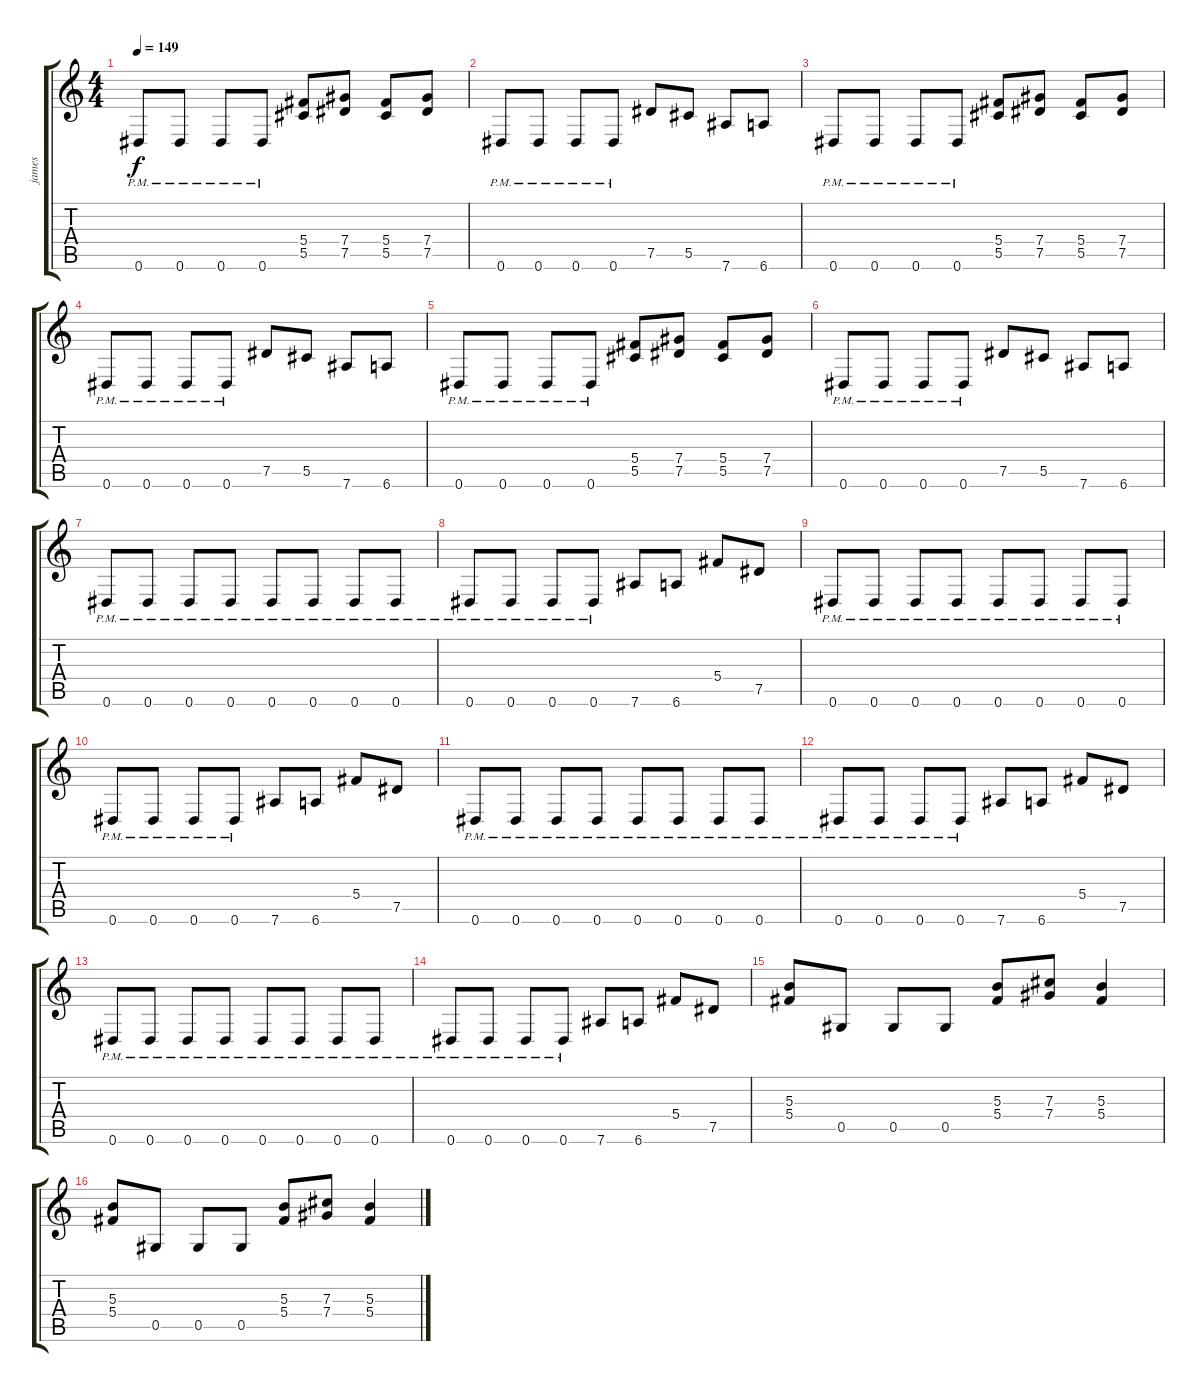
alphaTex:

\track ("james" "james") {instrument distortionguitar}
\staff {score tabs}
\tuning (Eb4 Bb3 Gb3 Db3 Ab2 Eb2) {hide}
\ts (4 4)
\tempo 149
\clef g2
\ks c
0.6{pm}.8{dy f} 0.6{pm}.8 0.6{pm}.8 0.6{pm}.8 (5.4 5.5).8 (7.4 7.5).8 (5.4 5.5).8 (7.4 7.5).8 |
0.6{pm}.8 0.6{pm}.8 0.6{pm}.8 0.6{pm}.8 7.5.8 5.5.8 7.6.8 6.6.8 |
0.6{pm}.8 0.6{pm}.8 0.6{pm}.8 0.6{pm}.8 (5.4 5.5).8 (7.4 7.5).8 (5.4 5.5).8 (7.4 7.5).8 |
0.6{pm}.8 0.6{pm}.8 0.6{pm}.8 0.6{pm}.8 7.5.8 5.5.8 7.6.8 6.6.8 |
0.6{pm}.8 0.6{pm}.8 0.6{pm}.8 0.6{pm}.8 (5.4 5.5).8 (7.4 7.5).8 (5.4 5.5).8 (7.4 7.5).8 |
0.6{pm}.8 0.6{pm}.8 0.6{pm}.8 0.6{pm}.8 7.5.8 5.5.8 7.6.8 6.6.8 |
0.6{pm}.8 0.6{pm}.8 0.6{pm}.8 0.6{pm}.8 0.6{pm}.8 0.6{pm}.8 0.6{pm}.8 0.6{pm}.8 |
0.6{pm}.8 0.6{pm}.8 0.6{pm}.8 0.6{pm}.8 7.6.8 6.6.8 5.4.8 7.5.8 |
0.6{pm}.8 0.6{pm}.8 0.6{pm}.8 0.6{pm}.8 0.6{pm}.8 0.6{pm}.8 0.6{pm}.8 0.6{pm}.8 |
0.6{pm}.8 0.6{pm}.8 0.6{pm}.8 0.6{pm}.8 7.6.8 6.6.8 5.4.8 7.5.8 |
0.6{pm}.8 0.6{pm}.8 0.6{pm}.8 0.6{pm}.8 0.6{pm}.8 0.6{pm}.8 0.6{pm}.8 0.6{pm}.8 |
0.6{pm}.8 0.6{pm}.8 0.6{pm}.8 0.6{pm}.8 7.6.8 6.6.8 5.4.8 7.5.8 |
0.6{pm}.8 0.6{pm}.8 0.6{pm}.8 0.6{pm}.8 0.6{pm}.8 0.6{pm}.8 0.6{pm}.8 0.6{pm}.8 |
0.6{pm}.8 0.6{pm}.8 0.6{pm}.8 0.6{pm}.8 7.6.8 6.6.8 5.4.8 7.5.8 |
(5.3 5.4).8 0.5.8 0.5.8 0.5.8 (5.3 5.4).8 (7.3 7.4).8 (5.3 5.4).4 |
(5.3 5.4).8 0.5.8 0.5.8 0.5.8 (5.3 5.4).8 (7.3 7.4).8 (5.3 5.4).4
